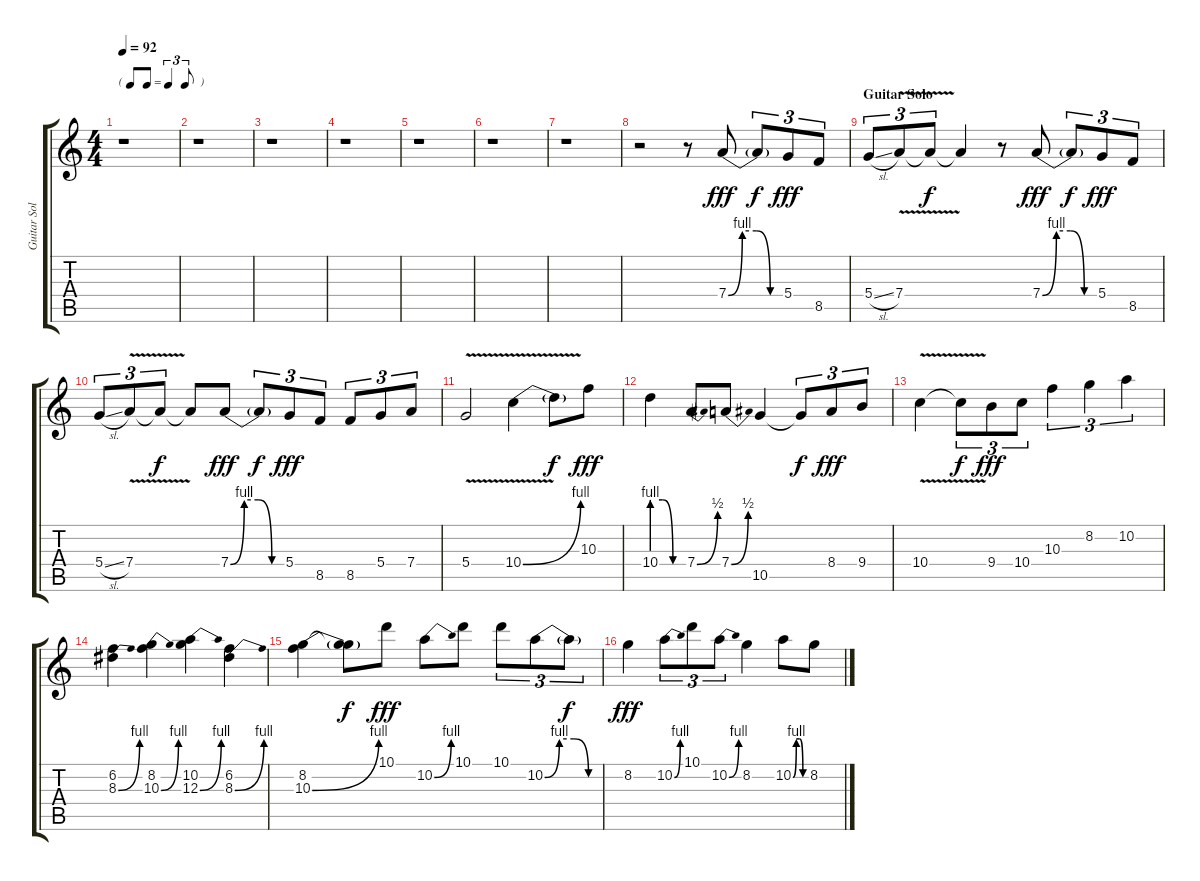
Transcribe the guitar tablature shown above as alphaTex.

\track ("Guitar Solo" "Guitar Sol") {instrument overdrivenguitar}
\staff {score tabs}
\tuning (E4 B3 G3 D3 A2 E2) {hide}
\ts (4 4)
\tf triplet8th
\tempo 92
\clef g2
\ks c
r.1{dy fff} |
r.1 |
r.1 |
r.1 |
r.1 |
r.1 |
r.1 |
r.2 r.8 7.4{be (custom 0 0 15 4 30 4 45 0 60 0)}.8 7.4{t}.8{tu (3 2) dy f} 5.4.8{tu (3 2) dy fff} 8.5.8{tu (3 2)} |
\section ("" "Guitar Solo")
5.4{sl}.8{tu (3 2)} 7.4{v}.8{tu (3 2)} 7.4{t}.8{tu (3 2) dy f} 7.4{t}.4 r.8 7.4{be (custom 0 0 15 4 30 4 45 0 60 0)}.8{dy fff} 7.4{t}.8{tu (3 2) dy f} 5.4.8{tu (3 2) dy fff} 8.5.8{tu (3 2)} |
5.4{sl}.8{tu (3 2)} 7.4{v}.8{tu (3 2)} 7.4{t}.8{tu (3 2) dy f} 7.4{t}.8 7.4{be (custom 0 0 15 4 30 4 45 0 60 0)}.8{dy fff} 7.4{t}.8{tu (3 2) dy f} 5.4.8{tu (3 2) dy fff} 8.5.8{tu (3 2)} 8.5.8{tu (3 2)} 5.4.8{tu (3 2)} 7.4.8{tu (3 2)} |
5.4{v}.2 10.4{be (bend 0 0 60 4) v}.4 10.4{t}.8{dy f} 10.3.8{dy fff} |
10.4{be (custom 0 4 20 4 40 0 60 0)}.4 7.4{be (bend 0 0 60 2)}.8 7.4{be (bend 0 0 60 2)}.8 10.5.4 10.5{t}.8{tu (3 2) dy f} 8.4.8{tu (3 2) dy fff} 9.4.8{tu (3 2)} |
10.4{v}.4 10.4{t}.8{tu (3 2) dy f} 9.4.8{tu (3 2) dy fff} 10.4.8{tu (3 2)} 10.3.4{tu (3 2)} 8.2.4{tu (3 2)} 10.2.4{tu (3 2)} |
(6.2 8.3{be (bend 0 0 60 4)}).4 (8.2 10.3{be (bend 0 0 60 4)}).4 (10.2 12.3{be (bend 0 0 60 4)}).4 (6.2 8.3{be (bend 0 0 60 4)}).4 |
(8.2 10.3{be (bend 0 0 60 4)}).4 (8.2{t} 10.3{t}).8{dy f} 10.1.8{dy fff} 10.2{be (bend 0 0 60 4)}.8 10.1.8 10.1.8{tu (3 2)} 10.2{be (custom 0 0 15 4 30 4 45 0 60 0)}.8{tu (3 2)} 10.2{t}.8{tu (3 2) dy f} |
8.2.4{dy fff} 10.2{be (bend 0 0 60 4)}.8{tu (3 2)} 10.1.8{tu (3 2)} 10.2{be (bend 0 0 60 4)}.8{tu (3 2)} 8.2.4 10.2{be (custom 0 0 15 4 30 4 45 0 60 0)}.8 8.2.8
